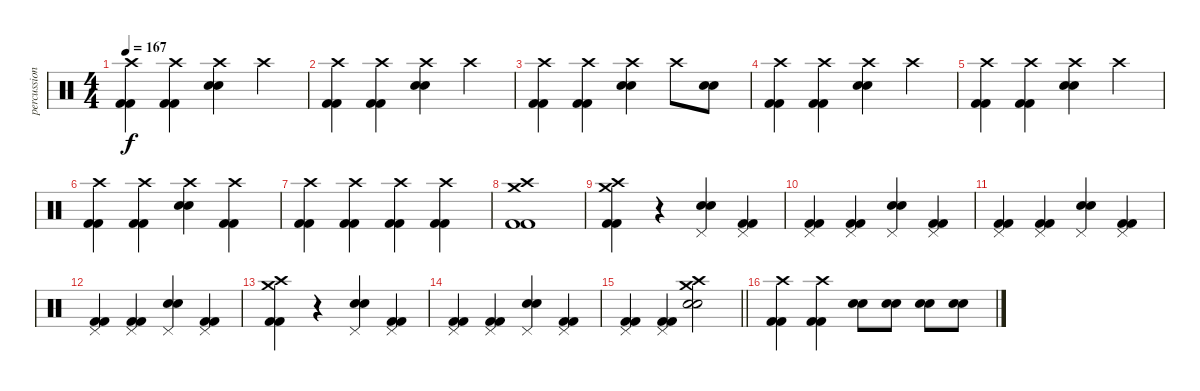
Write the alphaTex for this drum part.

\track ("percussions" "percussion") {instrument percussion}
\staff {score}
\articulation defaults
\ts (4 4)
\tempo 167
\clef neutral
\ks c
("Crash high (hit)" "Kick (hit) 2" "Kick (hit) 2").4{dy f} ("Crash high (hit)" "Kick (hit) 2" "Kick (hit) 2").4 ("Crash high (hit)" "Snare (hit) 2" "Snare (hit) 2").4 "Crash high (hit)".4 |
("Crash high (hit)" "Kick (hit) 2" "Kick (hit) 2").4 ("Crash high (hit)" "Kick (hit) 2" "Kick (hit) 2").4 ("Crash high (hit)" "Snare (hit) 2" "Snare (hit) 2").4 "Crash high (hit)".4 |
("Crash high (hit)" "Kick (hit) 2" "Kick (hit) 2").4 ("Crash high (hit)" "Kick (hit) 2" "Kick (hit) 2").4 ("Crash high (hit)" "Snare (hit) 2" "Snare (hit) 2").4 "Crash high (hit)".8 ("Snare (hit) 2" "Snare (hit) 2").8 |
("Crash high (hit)" "Kick (hit) 2" "Kick (hit) 2").4 ("Crash high (hit)" "Kick (hit) 2" "Kick (hit) 2").4 ("Crash high (hit)" "Snare (hit) 2" "Snare (hit) 2").4 "Crash high (hit)".4 |
("Crash high (hit)" "Kick (hit) 2" "Kick (hit) 2").4 ("Crash high (hit)" "Kick (hit) 2" "Kick (hit) 2").4 ("Crash high (hit)" "Snare (hit) 2" "Snare (hit) 2").4 "Crash high (hit)".4 |
("Crash high (hit)" "Kick (hit) 2" "Kick (hit) 2").4 ("Crash high (hit)" "Kick (hit) 2" "Kick (hit) 2").4 ("Crash high (hit)" "Snare (hit) 2" "Snare (hit) 2").4 ("Crash high (hit)" "Kick (hit) 2" "Kick (hit) 2").4 |
("Crash high (hit)" "Kick (hit) 2" "Kick (hit) 2").4 ("Crash high (hit)" "Kick (hit) 2" "Kick (hit) 2").4 ("Crash high (hit)" "Kick (hit) 2" "Kick (hit) 2").4 ("Crash high (hit)" "Kick (hit) 2" "Kick (hit) 2").4 |
("Crash high (hit)" "Crash medium (hit)" "Kick (hit) 2" "Kick (hit) 2").1 |
("Crash medium (hit)" "Crash high (hit)" "Kick (hit) 2" "Kick (hit) 2").4{volume 13} r.4 ("Pedal Hi-Hat (hit)" "Snare (hit) 2" "Snare (hit) 2").4 ("Pedal Hi-Hat (hit)" "Kick (hit) 2" "Kick (hit) 2").4 |
("Pedal Hi-Hat (hit)" "Kick (hit) 2" "Kick (hit) 2").4 ("Pedal Hi-Hat (hit)" "Kick (hit) 2" "Kick (hit) 2").4 ("Pedal Hi-Hat (hit)" "Snare (hit) 2" "Snare (hit) 2").4 ("Pedal Hi-Hat (hit)" "Kick (hit) 2" "Kick (hit) 2").4 |
("Pedal Hi-Hat (hit)" "Kick (hit) 2" "Kick (hit) 2").4 ("Pedal Hi-Hat (hit)" "Kick (hit) 2" "Kick (hit) 2").4 ("Pedal Hi-Hat (hit)" "Snare (hit) 2" "Snare (hit) 2").4 ("Pedal Hi-Hat (hit)" "Kick (hit) 2" "Kick (hit) 2").4 |
("Pedal Hi-Hat (hit)" "Kick (hit) 2" "Kick (hit) 2").4 ("Pedal Hi-Hat (hit)" "Kick (hit) 2" "Kick (hit) 2").4 ("Pedal Hi-Hat (hit)" "Snare (hit) 2" "Snare (hit) 2").4 ("Pedal Hi-Hat (hit)" "Kick (hit) 2" "Kick (hit) 2").4 |
("Crash medium (hit)" "Crash high (hit)" "Kick (hit) 2" "Kick (hit) 2").4 r.4 ("Pedal Hi-Hat (hit)" "Snare (hit) 2" "Snare (hit) 2").4 ("Pedal Hi-Hat (hit)" "Kick (hit) 2" "Kick (hit) 2").4 |
("Pedal Hi-Hat (hit)" "Kick (hit) 2" "Kick (hit) 2").4 ("Pedal Hi-Hat (hit)" "Kick (hit) 2" "Kick (hit) 2").4 ("Pedal Hi-Hat (hit)" "Snare (hit) 2" "Snare (hit) 2").4 ("Pedal Hi-Hat (hit)" "Kick (hit) 2" "Kick (hit) 2").4 |
\barLineRight lightlight
("Pedal Hi-Hat (hit)" "Kick (hit) 2" "Kick (hit) 2").4 ("Pedal Hi-Hat (hit)" "Kick (hit) 2" "Kick (hit) 2").4 ("Crash high (hit)" "Crash medium (hit)" "Snare (hit) 2" "Snare (hit) 2").2 |
("Crash high (hit)" "Kick (hit) 2" "Kick (hit) 2").4 ("Crash high (hit)" "Kick (hit) 2" "Kick (hit) 2").4 ("Snare (hit) 2" "Snare (hit) 2").8 ("Snare (hit) 2" "Snare (hit) 2").8 ("Snare (hit) 2" "Snare (hit) 2").8 ("Snare (hit) 2" "Snare (hit) 2").8
